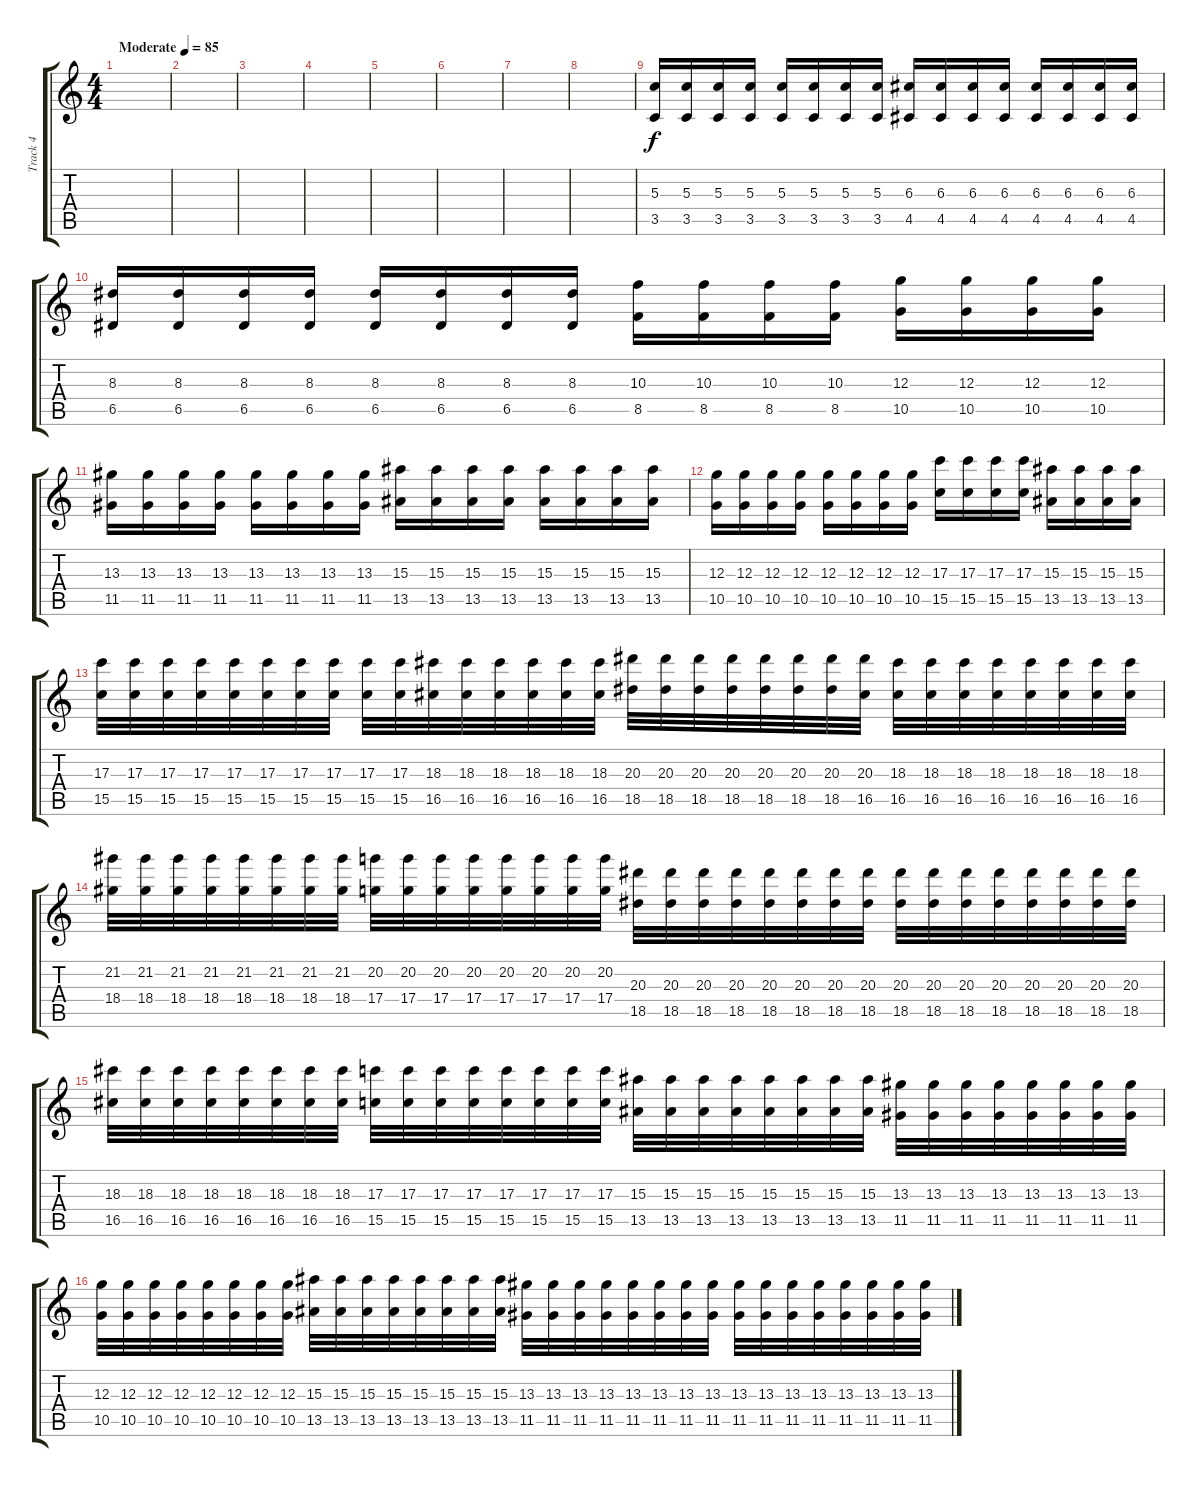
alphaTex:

\track ("Track 4" "Track 4") {instrument distortionguitar}
\staff {score tabs}
\tuning (E4 B3 G3 D3 A2 E2) {hide}
\ts (4 4)
\tempo (85 "Moderate")
\clef g2
\ks c
|
|
|
|
|
|
|
|
(5.3 3.5).16 (5.3 3.5).16 (5.3 3.5).16 (5.3 3.5).16 (5.3 3.5).16 (5.3 3.5).16 (5.3 3.5).16 (5.3 3.5).16 (6.3 4.5).16 (6.3 4.5).16 (6.3 4.5).16 (6.3 4.5).16 (6.3 4.5).16 (6.3 4.5).16 (6.3 4.5).16 (6.3 4.5).16 |
(8.3 6.5).16 (8.3 6.5).16 (8.3 6.5).16 (8.3 6.5).16 (8.3 6.5).16 (8.3 6.5).16 (8.3 6.5).16 (8.3 6.5).16 (10.3 8.5).16 (10.3 8.5).16 (10.3 8.5).16 (10.3 8.5).16 (12.3 10.5).16 (12.3 10.5).16 (12.3 10.5).16 (12.3 10.5).16 |
(13.3 11.5).16 (13.3 11.5).16 (13.3 11.5).16 (13.3 11.5).16 (13.3 11.5).16 (13.3 11.5).16 (13.3 11.5).16 (13.3 11.5).16 (15.3 13.5).16 (15.3 13.5).16 (15.3 13.5).16 (15.3 13.5).16 (15.3 13.5).16 (15.3 13.5).16 (15.3 13.5).16 (15.3 13.5).16 |
(12.3 10.5).16 (12.3 10.5).16 (12.3 10.5).16 (12.3 10.5).16 (12.3 10.5).16 (12.3 10.5).16 (12.3 10.5).16 (12.3 10.5).16 (17.3 15.5).16 (17.3 15.5).16 (17.3 15.5).16 (17.3 15.5).16 (15.3 13.5).16 (15.3 13.5).16 (15.3 13.5).16 (15.3 13.5).16 |
(17.3 15.5).32 (17.3 15.5).32 (17.3 15.5).32 (17.3 15.5).32 (17.3 15.5).32 (17.3 15.5).32 (17.3 15.5).32 (17.3 15.5).32 (17.3 15.5).32 (17.3 15.5).32 (18.3 16.5).32 (18.3 16.5).32 (18.3 16.5).32 (18.3 16.5).32 (18.3 16.5).32 (18.3 16.5).32 (20.3 18.5).32 (20.3 18.5).32 (20.3 18.5).32 (20.3 18.5).32 (20.3 18.5).32 (20.3 18.5).32 (20.3 18.5).32 (20.3 16.5).32 (18.3 16.5).32 (18.3 16.5).32 (18.3 16.5).32 (18.3 16.5).32 (18.3 16.5).32 (18.3 16.5).32 (18.3 16.5).32 (18.3 16.5).32 |
(21.2 18.4).32 (21.2 18.4).32 (21.2 18.4).32 (21.2 18.4).32 (21.2 18.4).32 (21.2 18.4).32 (21.2 18.4).32 (21.2 18.4).32 (20.2 17.4).32 (20.2 17.4).32 (20.2 17.4).32 (20.2 17.4).32 (20.2 17.4).32 (20.2 17.4).32 (20.2 17.4).32 (20.2 17.4).32 (20.3 18.5).32 (20.3 18.5).32 (20.3 18.5).32 (20.3 18.5).32 (20.3 18.5).32 (20.3 18.5).32 (20.3 18.5).32 (20.3 18.5).32 (20.3 18.5).32 (20.3 18.5).32 (20.3 18.5).32 (20.3 18.5).32 (20.3 18.5).32 (20.3 18.5).32 (20.3 18.5).32 (20.3 18.5).32 |
(18.3 16.5).32 (18.3 16.5).32 (18.3 16.5).32 (18.3 16.5).32 (18.3 16.5).32 (18.3 16.5).32 (18.3 16.5).32 (18.3 16.5).32 (17.3 15.5).32 (17.3 15.5).32 (17.3 15.5).32 (17.3 15.5).32 (17.3 15.5).32 (17.3 15.5).32 (17.3 15.5).32 (17.3 15.5).32 (15.3 13.5).32 (15.3 13.5).32 (15.3 13.5).32 (15.3 13.5).32 (15.3 13.5).32 (15.3 13.5).32 (15.3 13.5).32 (15.3 13.5).32 (13.3 11.5).32 (13.3 11.5).32 (13.3 11.5).32 (13.3 11.5).32 (13.3 11.5).32 (13.3 11.5).32 (13.3 11.5).32 (13.3 11.5).32 |
(12.3 10.5).32 (12.3 10.5).32 (12.3 10.5).32 (12.3 10.5).32 (12.3 10.5).32 (12.3 10.5).32 (12.3 10.5).32 (12.3 10.5).32 (15.3 13.5).32 (15.3 13.5).32 (15.3 13.5).32 (15.3 13.5).32 (15.3 13.5).32 (15.3 13.5).32 (15.3 13.5).32 (15.3 13.5).32 (13.3 11.5).32 (13.3 11.5).32 (13.3 11.5).32 (13.3 11.5).32 (13.3 11.5).32 (13.3 11.5).32 (13.3 11.5).32 (13.3 11.5).32 (13.3 11.5).32 (13.3 11.5).32 (13.3 11.5).32 (13.3 11.5).32 (13.3 11.5).32 (13.3 11.5).32 (13.3 11.5).32 (13.3 11.5).32
